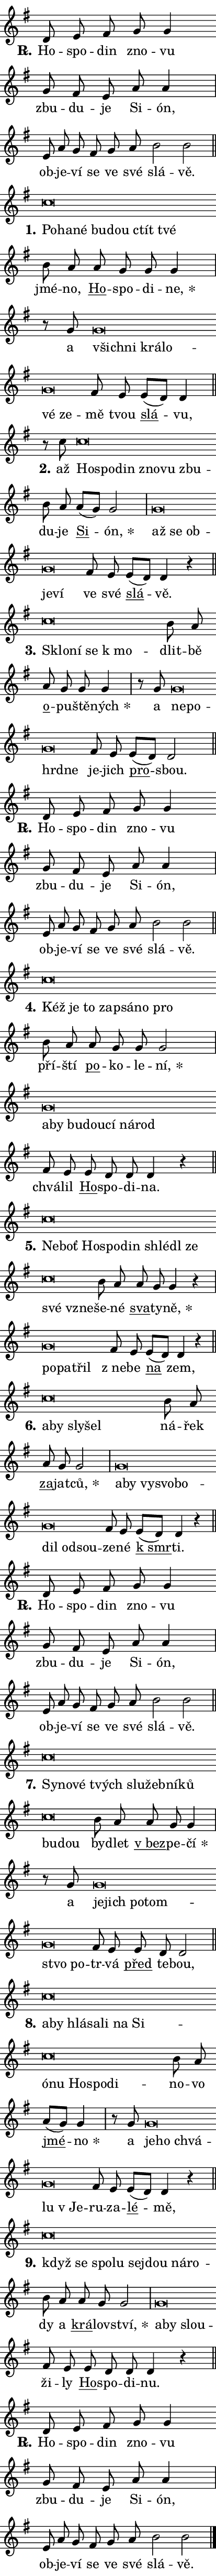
\version "2.24.0"
\header { tagline = "" }
\paper {
  indent = 0\cm
  top-margin = 0\cm
  right-margin = 0\cm
  bottom-margin = 0\cm
  left-margin = 0\cm
  paper-width = 7\cm
  page-breaking = #ly:one-page-breaking
  system-system-spacing.basic-distance = #11
  score-system-spacing.basic-distance = #11
  ragged-last = ##f
}


%% Author: Thomas Morley
%% https://lists.gnu.org/archive/html/lilypond-user/2020-05/msg00002.html
#(define (line-position grob)
"Returns position of @var[grob} in current system:
   @code{'start}, if at first time-step
   @code{'end}, if at last time-step
   @code{'middle} otherwise
"
  (let* ((col (ly:item-get-column grob))
         (ln (ly:grob-object col 'left-neighbor))
         (rn (ly:grob-object col 'right-neighbor))
         (col-to-check-left (if (ly:grob? ln) ln col))
         (col-to-check-right (if (ly:grob? rn) rn col))
         (break-dir-left
           (and
             (ly:grob-property col-to-check-left 'non-musical #f)
             (ly:item-break-dir col-to-check-left)))
         (break-dir-right
           (and
             (ly:grob-property col-to-check-right 'non-musical #f)
             (ly:item-break-dir col-to-check-right))))
        (cond ((eqv? 1 break-dir-left) 'start)
              ((eqv? -1 break-dir-right) 'end)
              (else 'middle))))

#(define (tranparent-at-line-position vctor)
  (lambda (grob)
  "Relying on @code{line-position} select the relevant enry from @var{vctor}.
Used to determine transparency,"
    (case (line-position grob)
      ((end) (not (vector-ref vctor 0)))
      ((middle) (not (vector-ref vctor 1)))
      ((start) (not (vector-ref vctor 2))))))

noteHeadBreakVisibility =
#(define-music-function (break-visibility)(vector?)
"Makes @code{NoteHead}s transparent relying on @var{break-visibility}"
#{
  \override NoteHead.transparent =
    #(tranparent-at-line-position break-visibility)
#})

#(define delete-ledgers-for-transparent-note-heads
  (lambda (grob)
    "Reads whether a @code{NoteHead} is transparent.
If so this @code{NoteHead} is removed from @code{'note-heads} from
@var{grob}, which is supposed to be @code{LedgerLineSpanner}.
As a result ledgers are not printed for this @code{NoteHead}"
    (let* ((nhds-array (ly:grob-object grob 'note-heads))
           (nhds-list
             (if (ly:grob-array? nhds-array)
                 (ly:grob-array->list nhds-array)
                 '()))
           ;; Relies on the transparent-property being done before
           ;; Staff.LedgerLineSpanner.after-line-breaking is executed.
           ;; This is fragile ...
           (to-keep
             (remove
               (lambda (nhd)
                 (ly:grob-property nhd 'transparent #f))
               nhds-list)))
      ;; TODO find a better method to iterate over grob-arrays, similiar
      ;; to filter/remove etc for lists
      ;; For now rebuilt from scratch
      (set! (ly:grob-object grob 'note-heads)  '())
      (for-each
        (lambda (nhd)
          (ly:pointer-group-interface::add-grob grob 'note-heads nhd))
        to-keep))))

hideNotes = {
  \noteHeadBreakVisibility #begin-of-line-visible
}
unHideNotes = {
  \noteHeadBreakVisibility #all-visible
}

% work-around for resetting accidentals
% https://lilypond.org/doc/v2.23/Documentation/notation/displaying-rhythms#unmetered-music
cadenzaMeasure = {
  \cadenzaOff
  \partial 1024 s1024
  \cadenzaOn
}

#(define-markup-command (accent layout props text) (markup?)
  "Underline accented syllable"
  (interpret-markup layout props
    #{\markup \override #'(offset . 4.3) \underline { #text }#}))

responsum = \markup \concat {
  "R" \hspace #-1.05 \path #0.1 #'((moveto 0 0.07) (lineto 0.9 0.8)) \hspace #0.05 "."
}

\layout {
    \context {
        \Staff
        \remove "Time_signature_engraver"
        \override LedgerLineSpanner.after-line-breaking = #delete-ledgers-for-transparent-note-heads
    }
    \context {
        \Voice {
            \override NoteHead.output-attributes = #'((class . "notehead"))
            \override Hairpin.height = #0.55
        }
    }
    \context {
        \Lyrics {
            \override StanzaNumber.output-attributes = #'((class . "stanzanumber"))
            \override LyricSpace.minimum-distance = #0.9
            \override LyricText.font-name = #"TeX Gyre Schola"
            \override LyricText.font-size = 1
            \override StanzaNumber.font-name = #"TeX Gyre Schola Bold"
            \override StanzaNumber.font-size = 1
        }
    }
}

% magnetic-lyrics.ily
%
%   written by
%     Jean Abou Samra <jean@abou-samra.fr>
%     Werner Lemberg <wl@gnu.org>
%
%   adapted by
%     Jiri Hon <jiri.hon@gmail.com>
%
% Version 2022-Apr-15

% https://www.mail-archive.com/lilypond-user@gnu.org/msg149350.html

#(define (Left_hyphen_pointer_engraver context)
   "Collect syllable-hyphen-syllable occurrences in lyrics and store
them in properties.  This engraver only looks to the left.  For
example, if the lyrics input is @code{foo -- bar}, it does the
following.

@itemize @bullet
@item
Set the @code{text} property of the @code{LyricHyphen} grob between
@q{foo} and @q{bar} to @code{foo}.

@item
Set the @code{left-hyphen} property of the @code{LyricText} grob with
text @q{foo} to the @code{LyricHyphen} grob between @q{foo} and
@q{bar}.
@end itemize

Use this auxiliary engraver in combination with the
@code{lyric-@/text::@/apply-@/magnetic-@/offset!} hook."
   (let ((hyphen #f)
         (text #f))
     (make-engraver
      (acknowledgers
       ((lyric-syllable-interface engraver grob source-engraver)
        (set! text grob)))
      (end-acknowledgers
       ((lyric-hyphen-interface engraver grob source-engraver)
        ;(when (not (grob::has-interface grob 'lyric-space-interface))
          (set! hyphen grob)));)
      ((stop-translation-timestep engraver)
       (when (and text hyphen)
         (ly:grob-set-object! text 'left-hyphen hyphen))
       (set! text #f)
       (set! hyphen #f)))))

#(define (lyric-text::apply-magnetic-offset! grob)
   "If the space between two syllables is less than the value in
property @code{LyricText@/.details@/.squash-threshold}, move the right
syllable to the left so that it gets concatenated with the left
syllable.

Use this function as a hook for
@code{LyricText@/.after-@/line-@/breaking} if the
@code{Left_@/hyphen_@/pointer_@/engraver} is active."
   (let ((hyphen (ly:grob-object grob 'left-hyphen #f)))
     (when hyphen
       (let ((left-text (ly:spanner-bound hyphen LEFT)))
         (when (grob::has-interface left-text 'lyric-syllable-interface)
           (let* ((common (ly:grob-common-refpoint grob left-text X))
                  (this-x-ext (ly:grob-extent grob common X))
                  (left-x-ext
                   (begin
                     ;; Trigger magnetism for left-text.
                     (ly:grob-property left-text 'after-line-breaking)
                     (ly:grob-extent left-text common X)))
                  ;; `delta` is the gap width between two syllables.
                  (delta (- (interval-start this-x-ext)
                            (interval-end left-x-ext)))
                  (details (ly:grob-property grob 'details))
                  (threshold (assoc-get 'squash-threshold details 0.2)))
             (when (< delta threshold)
               (let* (;; We have to manipulate the input text so that
                      ;; ligatures crossing syllable boundaries are not
                      ;; disabled.  For languages based on the Latin
                      ;; script this is essentially a beautification.
                      ;; However, for non-Western scripts it can be a
                      ;; necessity.
                      (lt (ly:grob-property left-text 'text))
                      (rt (ly:grob-property grob 'text))
                      (is-space (grob::has-interface hyphen 'lyric-space-interface))
                      (space (if is-space " " ""))
                      (space-markup (grob-interpret-markup grob " "))
                      (space-size (interval-length (ly:stencil-extent space-markup X)))
                      (extra-delta (if is-space space-size 0))
                      ;; Append new syllable.
                      (ltrt-space (if (and (string? lt) (string? rt))
                                (string-append lt space rt)
                                (make-concat-markup (list lt space rt))))
                      ;; Right-align `ltrt` to the right side.
                      (ltrt-space-markup (grob-interpret-markup
                               grob
                               (make-translate-markup
                                (cons (interval-length this-x-ext) 0)
                                (make-right-align-markup ltrt-space)))))
                 (begin
                   ;; Don't print `left-text`.
                   (ly:grob-set-property! left-text 'stencil #f)
                   ;; Set text and stencil (which holds all collected
                   ;; syllables so far) and shift it to the left.
                   (ly:grob-set-property! grob 'text ltrt-space)
                   (ly:grob-set-property! grob 'stencil ltrt-space-markup)
                   (ly:grob-translate-axis! grob (- (- delta extra-delta)) X))))))))))


#(define (lyric-hyphen::displace-bounds-first grob)
   ;; Make very sure this callback isn't triggered too early.
   (let ((left (ly:spanner-bound grob LEFT))
         (right (ly:spanner-bound grob RIGHT)))
     (ly:grob-property left 'after-line-breaking)
     (ly:grob-property right 'after-line-breaking)
     (ly:lyric-hyphen::print grob)))

squashThreshold = #0.4

\layout {
  \context {
    \Lyrics
    \consists #Left_hyphen_pointer_engraver
    \override LyricText.after-line-breaking =
      #lyric-text::apply-magnetic-offset!
    \override LyricHyphen.stencil = #lyric-hyphen::displace-bounds-first
    \override LyricText.details.squash-threshold = \squashThreshold
    \override LyricHyphen.minimum-distance = 0
    \override LyricHyphen.minimum-length = \squashThreshold
  }
}

squash = \override LyricText.details.squash-threshold = 9999
unSquash = \override LyricText.details.squash-threshold = \squashThreshold

left = \override LyricText.self-alignment-X = #LEFT
unLeft = \revert LyricText.self-alignment-X

starOffset = #(lambda (grob) 
                (let ((x_offset (ly:self-alignment-interface::aligned-on-x-parent grob)))
                  (if (= x_offset 0) 0 (+ x_offset 1.2))))

star = #(define-music-function (syllable)(string?)
"Append star separator at the end of a syllable"
#{
  \once \override LyricText.X-offset = #starOffset
  \lyricmode { \markup {
    #syllable
    \override #'((font-name . "TeX Gyre Schola Bold")) \hspace #0.2 \lower #0.65 \larger "*"
  } }
#})

starAccent = #(define-music-function (syllable)(string?)
"Append star separator at the end of a syllable and make accent"
#{
  \once \override LyricText.X-offset = #starOffset
  \lyricmode { \markup {
    \accent #syllable
    \override #'((font-name . "TeX Gyre Schola Bold")) \hspace #0.2 \lower #0.65 \larger "*"
  } }
#})

breath = #(define-music-function (syllable)(string?)
"Append breathing indicator at the end of a syllable"
#{
  \lyricmode { \markup { #syllable "+" } }
#})

optionalBreath = #(define-music-function (syllable)(string?)
"Append optional breathing indicator at the end of a syllable"
#{
  \lyricmode { \markup { #syllable "(+)" } }
#})


\score {
    <<
        \new Voice = "melody" { \cadenzaOn \key g \major \relative { d'8 e fis g g4 \bar "" g8 fis e a a4 \cadenzaMeasure \bar "|" e8 a g fis g a b2 b2 \cadenzaMeasure \bar "||" \break } }
        \new Lyrics \lyricsto "melody" { \lyricmode { \set stanza = \responsum
Ho -- spo -- din zno -- vu zbu -- du -- je Si -- ón, ob -- je -- ví se ve své slá -- vě. } }
    >>
    \layout {}
}

\score {
    <<
        \new Voice = "melody" { \cadenzaOn \key g \major \relative { c''\breve*1/16 \hideNotes \breve*1/16 \bar "" \breve*1/16 \bar "" \breve*1/16 \bar "" \breve*1/16 \bar "" \breve*1/16 \breve*1/16 \bar "" \unHideNotes b8 a \bar "" a g g g4 \cadenzaMeasure \bar "|" r8 g8 g\breve*1/16 \hideNotes \breve*1/16 \bar "" \breve*1/16 \bar "" \breve*1/16 \bar "" \breve*1/16 \breve*1/16 \bar "" \unHideNotes fis8 e \bar "" e[( d)] d4 \cadenzaMeasure \bar "||" \break } }
        \new Lyrics \lyricsto "melody" { \lyricmode { \set stanza = "1."
\left Po -- \squash ha -- né bu -- dou ctít tvé \unLeft \unSquash jmé -- no, \markup \accent Ho -- spo -- di -- \star ne, a \left všich -- \squash ni krá -- lo -- vé ze -- \unLeft \unSquash mě tvou \markup \accent slá -- vu, } }
    >>
    \layout {}
}

\score {
    <<
        \new Voice = "melody" { \cadenzaOn \key g \major \relative { r8 c''8 c\breve*1/16 \hideNotes \breve*1/16 \bar "" \breve*1/16 \bar "" \breve*1/16 \bar "" \breve*1/16 \breve*1/16 \bar "" \unHideNotes b8 a \bar "" a[( g)] g2 \cadenzaMeasure \bar "|" g\breve*1/16 \hideNotes \breve*1/16 \bar "" \breve*1/16 \bar "" \breve*1/16 \breve*1/16 \bar "" \unHideNotes fis8 e \bar "" e[( d)] d4 r \cadenzaMeasure \bar "||" \break } }
        \new Lyrics \lyricsto "melody" { \lyricmode { \set stanza = "2."
až \left Ho -- \squash spo -- din zno -- vu zbu -- \unLeft \unSquash du -- je \markup \accent Si -- \star ón, \left až \squash se ob -- je -- ví \unLeft \unSquash ve své \markup \accent slá -- vě. } }
    >>
    \layout {}
}

\score {
    <<
        \new Voice = "melody" { \cadenzaOn \key g \major \relative { c''\breve*1/16 \hideNotes \breve*1/16 \bar "" \breve*1/16 \breve*1/16 \bar "" \unHideNotes b8 a \bar "" a g g g4 \cadenzaMeasure \bar "|" r8 g8 g\breve*1/16 \hideNotes \breve*1/16 \bar "" \breve*1/16 \breve*1/16 \bar "" \unHideNotes fis8 e \bar "" e[( d)] d2 \cadenzaMeasure \bar "||" \break } }
        \new Lyrics \lyricsto "melody" { \lyricmode { \set stanza = "3."
\left Sklo -- \squash ní se "k mo" -- \unLeft \unSquash dlit -- bě \markup \accent o -- pu -- ště -- \star ných a \left ne -- \squash po -- hrd -- ne \unLeft \unSquash je -- jich \markup \accent pro -- sbou. } }
    >>
    \layout {}
}

\score {
    <<
        \new Voice = "melody" { \cadenzaOn \key g \major \relative { d'8 e fis g g4 \bar "" g8 fis e a a4 \cadenzaMeasure \bar "|" e8 a g fis g a b2 b2 \cadenzaMeasure \bar "||" \break } }
        \new Lyrics \lyricsto "melody" { \lyricmode { \set stanza = \responsum
Ho -- spo -- din zno -- vu zbu -- du -- je Si -- ón, ob -- je -- ví se ve své slá -- vě. } }
    >>
    \layout {}
}

\score {
    <<
        \new Voice = "melody" { \cadenzaOn \key g \major \relative { c''\breve*1/16 \hideNotes \breve*1/16 \bar "" \breve*1/16 \bar "" \breve*1/16 \bar "" \breve*1/16 \bar "" \breve*1/16 \breve*1/16 \bar "" \unHideNotes b8 a \bar "" a g g g2 \cadenzaMeasure \bar "|" g\breve*1/16 \hideNotes \breve*1/16 \bar "" \breve*1/16 \bar "" \breve*1/16 \bar "" \breve*1/16 \bar "" \breve*1/16 \breve*1/16 \bar "" \unHideNotes fis8 e \bar "" e d d d4 r \cadenzaMeasure \bar "||" \break } }
        \new Lyrics \lyricsto "melody" { \lyricmode { \set stanza = "4."
\left Kéž \squash je to za -- psá -- no pro \unLeft \unSquash pří -- ští \markup \accent po -- ko -- le -- \star ní, \left a -- \squash by bu -- dou -- cí ná -- rod \unLeft \unSquash chvá -- lil \markup \accent Ho -- spo -- di -- na. } }
    >>
    \layout {}
}

\score {
    <<
        \new Voice = "melody" { \cadenzaOn \key g \major \relative { c''\breve*1/16 \hideNotes \breve*1/16 \bar "" \breve*1/16 \bar "" \breve*1/16 \bar "" \breve*1/16 \bar "" \breve*1/16 \bar "" \breve*1/16 \bar "" \breve*1/16 \bar "" \breve*1/16 \breve*1/16 \bar "" \unHideNotes b8 a \bar "" a g g4 r \cadenzaMeasure \bar "|" g\breve*1/16 \hideNotes \breve*1/16 \breve*1/16 \bar "" \unHideNotes fis8 e \bar "" e[( d)] d4 r \cadenzaMeasure \bar "||" \break } }
        \new Lyrics \lyricsto "melody" { \lyricmode { \set stanza = "5."
\left Ne -- \squash boť Ho -- spo -- din shlé -- dl ze své vzne -- \unLeft \unSquash še -- né \markup \accent sva -- ty -- \star ně, \left po -- \squash pa -- třil \unLeft \unSquash "z ne" -- be \markup \accent na zem, } }
    >>
    \layout {}
}

\score {
    <<
        \new Voice = "melody" { \cadenzaOn \key g \major \relative { c''\breve*1/16 \hideNotes \breve*1/16 \bar "" \breve*1/16 \breve*1/16 \bar "" \unHideNotes b8 a \bar "" a g g2 \cadenzaMeasure \bar "|" g\breve*1/16 \hideNotes \breve*1/16 \bar "" \breve*1/16 \bar "" \breve*1/16 \bar "" \breve*1/16 \bar "" \breve*1/16 \bar "" \breve*1/16 \breve*1/16 \bar "" \unHideNotes fis8 e \bar "" e[( d)] d4 r \cadenzaMeasure \bar "||" \break } }
        \new Lyrics \lyricsto "melody" { \lyricmode { \set stanza = "6."
\left a -- \squash by sly -- šel \unLeft \unSquash ná -- řek \markup \accent za -- jat -- \star ců, \left a -- \squash by vy -- svo -- bo -- dil od -- sou -- \unLeft \unSquash ze -- né \markup \accent "k smr" -- ti. } }
    >>
    \layout {}
}

\score {
    <<
        \new Voice = "melody" { \cadenzaOn \key g \major \relative { d'8 e fis g g4 \bar "" g8 fis e a a4 \cadenzaMeasure \bar "|" e8 a g fis g a b2 b2 \cadenzaMeasure \bar "||" \break } }
        \new Lyrics \lyricsto "melody" { \lyricmode { \set stanza = \responsum
Ho -- spo -- din zno -- vu zbu -- du -- je Si -- ón, ob -- je -- ví se ve své slá -- vě. } }
    >>
    \layout {}
}

\score {
    <<
        \new Voice = "melody" { \cadenzaOn \key g \major \relative { c''\breve*1/16 \hideNotes \breve*1/16 \bar "" \breve*1/16 \bar "" \breve*1/16 \bar "" \breve*1/16 \bar "" \breve*1/16 \bar "" \breve*1/16 \bar "" \breve*1/16 \bar "" \breve*1/16 \breve*1/16 \bar "" \unHideNotes b8 a \bar "" a g g4 \cadenzaMeasure \bar "|" r8 g8 g\breve*1/16 \hideNotes \breve*1/16 \bar "" \breve*1/16 \bar "" \breve*1/16 \bar "" \breve*1/16 \breve*1/16 \bar "" \unHideNotes fis8 e \bar "" e d d2 \cadenzaMeasure \bar "||" \break } }
        \new Lyrics \lyricsto "melody" { \lyricmode { \set stanza = "7."
\left Sy -- \squash no -- vé tvých slu -- žeb -- ní -- ků bu -- dou \unLeft \unSquash by -- dlet \markup \accent "v bez" -- pe -- \star čí a \left je -- \squash jich po -- tom -- stvo po -- \unLeft \unSquash tr -- vá \markup \accent před te -- bou, } }
    >>
    \layout {}
}

\score {
    <<
        \new Voice = "melody" { \cadenzaOn \key g \major \relative { c''\breve*1/16 \hideNotes \breve*1/16 \bar "" \breve*1/16 \bar "" \breve*1/16 \bar "" \breve*1/16 \bar "" \breve*1/16 \bar "" \breve*1/16 \bar "" \breve*1/16 \bar "" \breve*1/16 \bar "" \breve*1/16 \bar "" \breve*1/16 \breve*1/16 \bar "" \unHideNotes b8 a \bar "" a[( g)] g4 \cadenzaMeasure \bar "|" r8 g8 g\breve*1/16 \hideNotes \breve*1/16 \bar "" \breve*1/16 \bar "" \breve*1/16 \breve*1/16 \bar "" \unHideNotes fis8 e \bar "" e[( d)] d4 r \cadenzaMeasure \bar "||" \break } }
        \new Lyrics \lyricsto "melody" { \lyricmode { \set stanza = "8."
\left a -- \squash by hlá -- sa -- li na Si -- ó -- nu Ho -- spo -- di -- \unLeft \unSquash no -- vo \markup \accent jmé -- \star no a \left je -- \squash ho chvá -- lu "v Je" -- \unLeft \unSquash ru -- za -- \markup \accent lé -- mě, } }
    >>
    \layout {}
}

\score {
    <<
        \new Voice = "melody" { \cadenzaOn \key g \major \relative { c''\breve*1/16 \hideNotes \breve*1/16 \bar "" \breve*1/16 \bar "" \breve*1/16 \bar "" \breve*1/16 \bar "" \breve*1/16 \bar "" \breve*1/16 \breve*1/16 \bar "" \unHideNotes b8 a \bar "" a g g2 \cadenzaMeasure \bar "|" g\breve*1/16 \hideNotes \breve*1/16 \breve*1/16 \bar "" \unHideNotes fis8 e \bar "" e d d d4 r \cadenzaMeasure \bar "||" \break } }
        \new Lyrics \lyricsto "melody" { \lyricmode { \set stanza = "9."
\left když \squash se spo -- lu sej -- dou ná -- ro -- \unLeft \unSquash dy a \markup \accent krá -- lov -- \star ství, \left a -- \squash by slou -- \unLeft \unSquash ži -- ly \markup \accent Ho -- spo -- di -- nu. } }
    >>
    \layout {}
}

\score {
    <<
        \new Voice = "melody" { \cadenzaOn \key g \major \relative { d'8 e fis g g4 \bar "" g8 fis e a a4 \cadenzaMeasure \bar "|" e8 a g fis g a b2 b2 \cadenzaMeasure \bar "||" \break } \bar "|." }
        \new Lyrics \lyricsto "melody" { \lyricmode { \set stanza = \responsum
Ho -- spo -- din zno -- vu zbu -- du -- je Si -- ón, ob -- je -- ví se ve své slá -- vě. } }
    >>
    \layout {}
}
